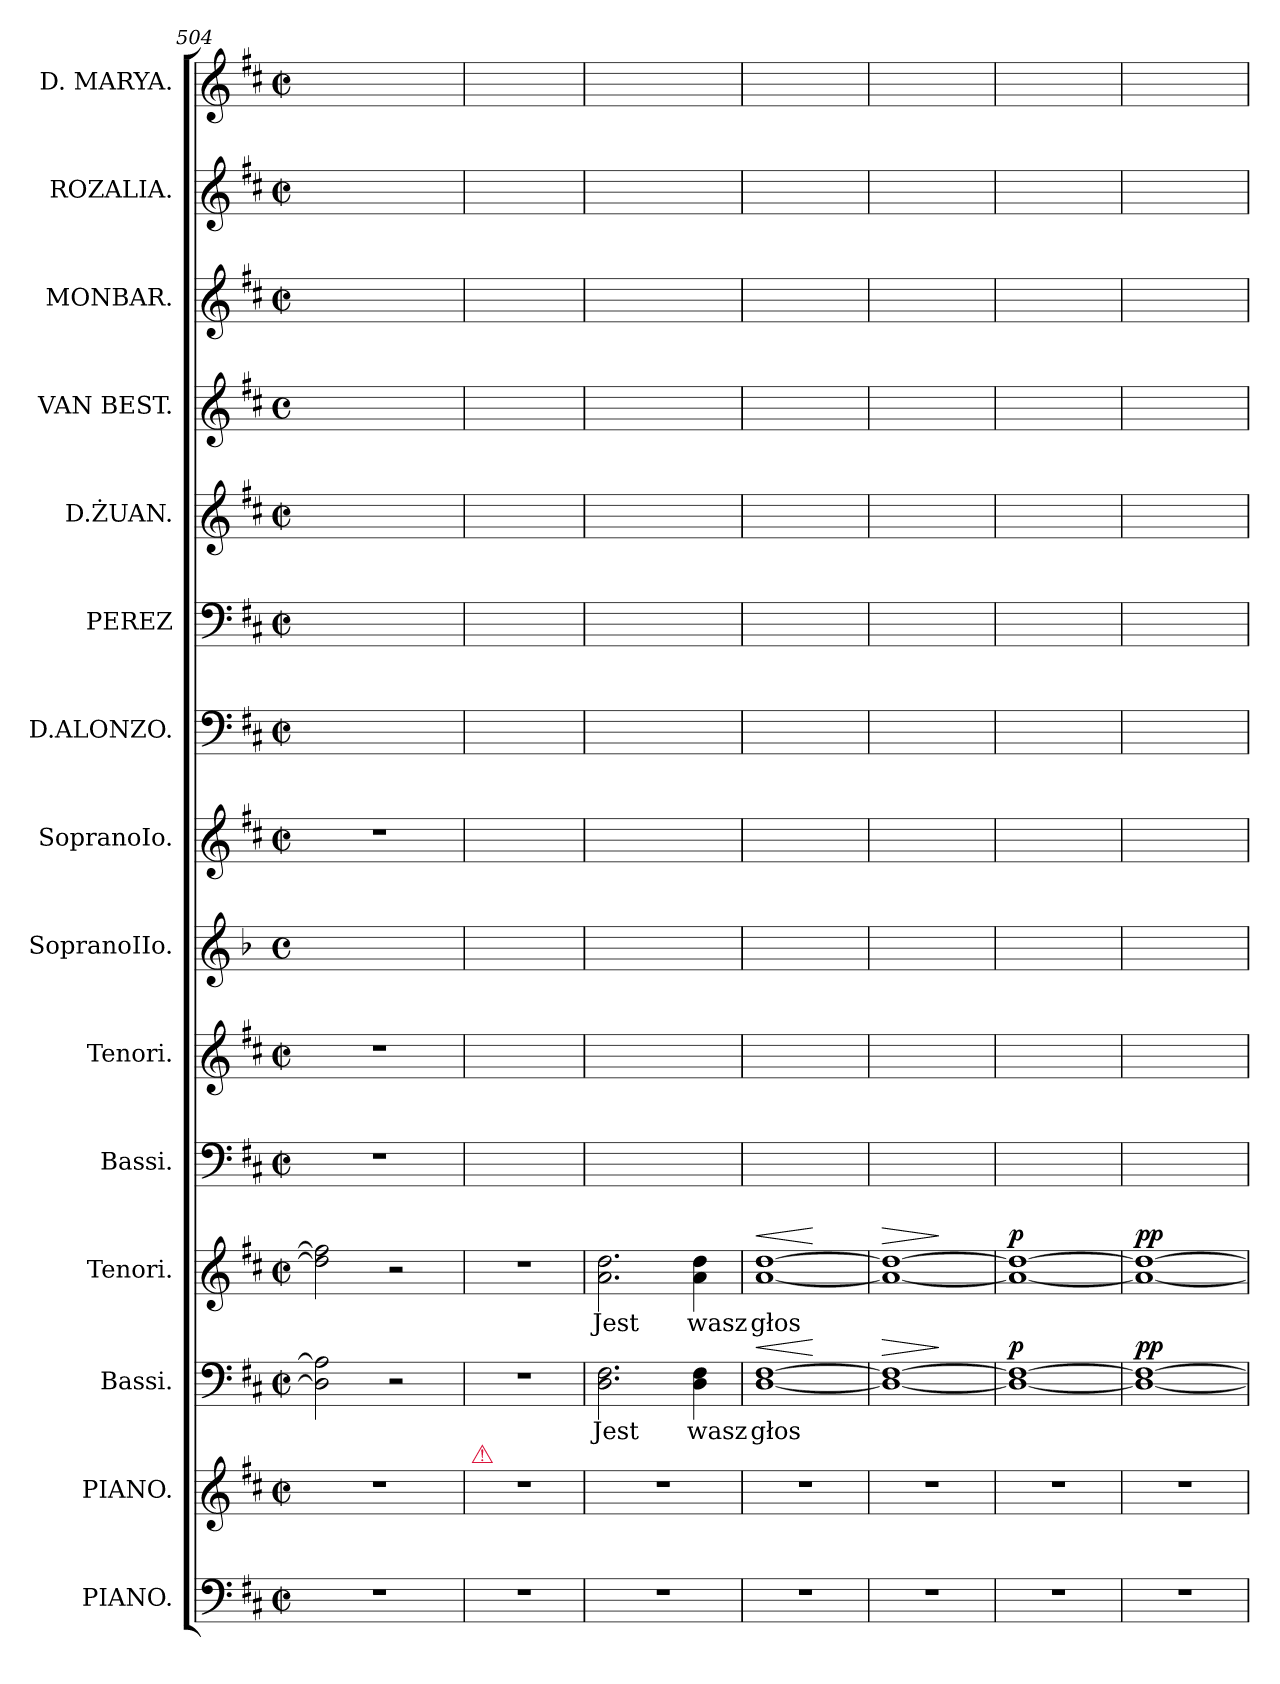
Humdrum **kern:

**kern	**kern	**kern	**text	**dynam	**kern	**text	**dynam	**kern	**kern	**kern	**kern	**kern	**kern	**kern	**kern	**kern	**kern	**kern
*part15	*part14	*part13	*part13	*part13	*part12	*part12	*part12	*part11	*part10	*part9	*part8	*part7	*part6	*part5	*part4	*part3	*part2	*part1
*staff15	*staff14	*staff13	*staff13	*staff13	*staff12	*staff12	*staff12	*staff11	*staff10	*staff9	*staff8	*staff7	*staff6	*staff5	*staff4	*staff3	*staff2	*staff1
*I"PIANO.	*I"PIANO.	*I"Bassi.	*	*	*I"Tenori.	*	*	*I"Bassi.	*I"Tenori.	*I"SopranoIIo.	*I"SopranoIo.	*I"D.ALONZO.	*I"PEREZ	*I"D.ŻUAN.	*I"VAN BEST.	*I"MONBAR.	*I"ROZALIA.	*I"D. MARYA.
*I'Pno	*I'Pno	*	*	*	*	*	*	*	*	*	*	*	*	*	*	*	*	*
*clefF4	*clefG2	*clefF4	*	*	*clefG2	*	*	*clefF4	*clefG2	*clefG2	*clefG2	*clefF4	*clefF4	*clefG2	*clefG2	*clefG2	*clefG2	*clefG2
*	*	*	*	*	*ITrd8c12	*	*	*	*ITrd8c12	*	*	*	*	*ITrd8c12	*ITrd8c12	*ITrd8c12	*	*
*k[f#c#]	*k[f#c#]	*k[f#c#]	*	*	*k[f#c#]	*	*	*k[f#c#]	*k[f#c#]	*k[b-]	*k[f#c#]	*k[f#c#]	*k[f#c#]	*k[f#c#]	*k[f#c#]	*k[f#c#]	*k[f#c#]	*k[f#c#]
*M2/2	*M2/2	*M2/2	*	*	*M2/2	*	*	*M2/2	*M2/2	*M4/4	*M2/2	*M2/2	*M2/2	*M2/2	*M4/4	*M2/2	*M2/2	*M2/2
*met(c|)	*met(c|)	*met(c|)	*	*	*met(c|)	*	*	*met(c|)	*met(c|)	*met(c)	*met(c|)	*met(c|)	*met(c|)	*met(c|)	*met(c)	*met(c|)	*met(c|)	*met(c|)
=504	=504	=504	=504	=504	=504	=504	=504	=504	=504	=504	=504	=504	=504	=504	=504	=504	=504	=504
1r	1r	2D]\ 2A]\	.	.	2d]\ 2f#]\	.	.	1r	1r	1ryy	1r	1ryy	1ryy	1ryy	1ryy	1ryy	1ryy	1ryy
.	.	2r	.	.	2r	.	.	.	.	.	.	.	.	.	.	.	.	.
=505	=505	=505	=505	=505	=505	=505	=505	=505	=505	=505	=505	=505	=505	=505	=505	=505	=505	=505
!	!LO:TX:a:i:color=crimson:t=⚠	!	!	!	!	!	!	!	!	!	!	!	!	!	!	!	!	!
1r	1r	1r	.	.	1r	.	.	1ryy	1ryy	1ryy	1ryy	1ryy	1ryy	1ryy	1ryy	1ryy	1ryy	1ryy
=506	=506	=506	=506	=506	=506	=506	=506	=506	=506	=506	=506	=506	=506	=506	=506	=506	=506	=506
1r	1r	2.D\ 2.F#\	Jest	.	2.A\ 2.d\	Jest	.	1ryy	1ryy	1ryy	1ryy	1ryy	1ryy	1ryy	1ryy	1ryy	1ryy	1ryy
.	.	4D\ 4F#\	wasz	.	4A\ 4d\	wasz	.	.	.	.	.	.	.	.	.	.	.	.
=507	=507	=507	=507	=507	=507	=507	=507	=507	=507	=507	=507	=507	=507	=507	=507	=507	=507	=507
!	!	!	!	!LO:HP:a	!	!	!LO:HP:a	!	!	!	!	!	!	!	!	!	!	!
1r	1r	[1D [1F#	głos	<	[1A [1d	głos	<	1ryy	1ryy	1ryy	1ryy	1ryy	1ryy	1ryy	1ryy	1ryy	1ryy	1ryy
.	.	.	.	[	.	.	[	.	.	.	.	.	.	.	.	.	.	.
=508	=508	=508	=508	=508	=508	=508	=508	=508	=508	=508	=508	=508	=508	=508	=508	=508	=508	=508
!	!	!	!	!LO:HP:a	!	!	!LO:HP:a	!	!	!	!	!	!	!	!	!	!	!
1r	1r	1D_ 1F#_	.	>	1A_ 1d_	.	>	1ryy	1ryy	1ryy	1ryy	1ryy	1ryy	1ryy	1ryy	1ryy	1ryy	1ryy
.	.	.	.	]	.	.	]	.	.	.	.	.	.	.	.	.	.	.
=509	=509	=509	=509	=509	=509	=509	=509	=509	=509	=509	=509	=509	=509	=509	=509	=509	=509	=509
!	!	!	!	!LO:DY:a	!	!	!LO:DY:a	!	!	!	!	!	!	!	!	!	!	!
1r	1r	1D_ 1F#_	.	p	1A_ 1d_	.	p	1ryy	1ryy	1ryy	1ryy	1ryy	1ryy	1ryy	1ryy	1ryy	1ryy	1ryy
=510	=510	=510	=510	=510	=510	=510	=510	=510	=510	=510	=510	=510	=510	=510	=510	=510	=510	=510
!	!	!	!	!LO:DY:a	!	!	!LO:DY:a	!	!	!	!	!	!	!	!	!	!	!
1r	1r	1D_ 1F#_	.	pp	1A_ 1d_	.	pp	1ryy	1ryy	1ryy	1ryy	1ryy	1ryy	1ryy	1ryy	1ryy	1ryy	1ryy
=	=	=	=	=	=	=	=	=	=	=	=	=	=	=	=	=	=	=
*-	*-	*-	*-	*-	*-	*-	*-	*-	*-	*-	*-	*-	*-	*-	*-	*-	*-	*-
